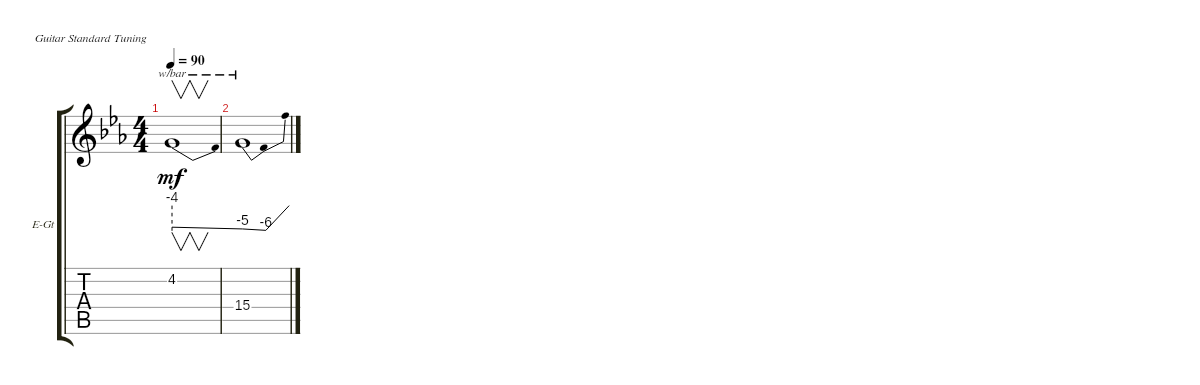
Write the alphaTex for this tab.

\defaultSystemsLayout 4
\bracketExtendMode groupsimilarinstruments
\firstSystemTrackNameOrientation horizontal
\otherSystemsTrackNameOrientation horizontal
\track ("Electric Guitar" "E-Gt") {multiBarRest instrument electricguitarclean}
\staff {score tabs}
\tuning (E4 B3 G3 D3 A2 E2)
\ts (4 4)
\tempo 90
\clef g2
\ks cminor
4.2.1{v tbe (dive default 0 -16 45 -20) dy mf} |
15.4.1{tbe (dip default 0 -20 15 -24 30 0)}
